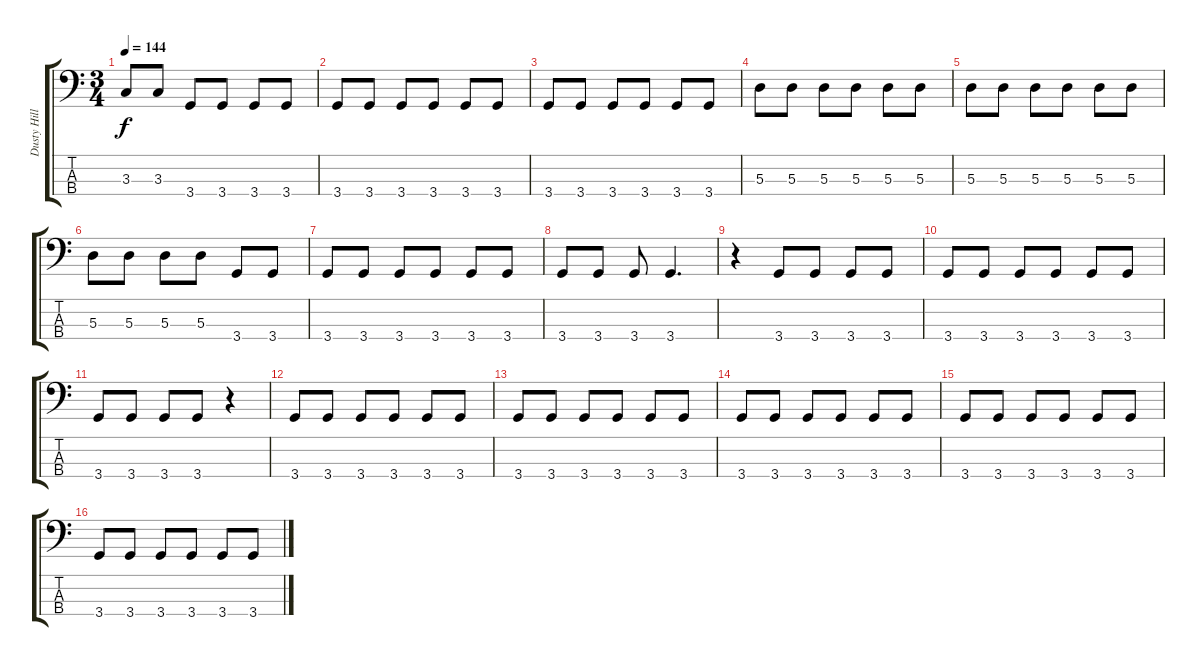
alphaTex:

\track ("Dusty Hill" "Dusty Hill") {instrument electricbassfinger}
\staff {score tabs}
\tuning (G2 D2 A1 E1) {hide}
\ts (3 4)
\tempo 144
\clef f4
\ks c
3.3.8{dy f} 3.3.8 3.4.8 3.4.8 3.4.8 3.4.8 |
3.4.8 3.4.8 3.4.8 3.4.8 3.4.8 3.4.8 |
3.4.8 3.4.8 3.4.8 3.4.8 3.4.8 3.4.8 |
5.3.8 5.3.8 5.3.8 5.3.8 5.3.8 5.3.8 |
5.3.8 5.3.8 5.3.8 5.3.8 5.3.8 5.3.8 |
5.3.8 5.3.8 5.3.8 5.3.8 3.4.8 3.4.8 |
3.4.8 3.4.8 3.4.8 3.4.8 3.4.8 3.4.8 |
3.4.8 3.4.8 3.4.8 3.4.4{d} |
r.4 3.4.8 3.4.8 3.4.8 3.4.8 |
3.4.8 3.4.8 3.4.8 3.4.8 3.4.8 3.4.8 |
3.4.8 3.4.8 3.4.8 3.4.8 r.4 |
3.4.8 3.4.8 3.4.8 3.4.8 3.4.8 3.4.8 |
3.4.8 3.4.8 3.4.8 3.4.8 3.4.8 3.4.8 |
3.4.8 3.4.8 3.4.8 3.4.8 3.4.8 3.4.8 |
3.4.8 3.4.8 3.4.8 3.4.8 3.4.8 3.4.8 |
3.4.8 3.4.8 3.4.8 3.4.8 3.4.8 3.4.8
